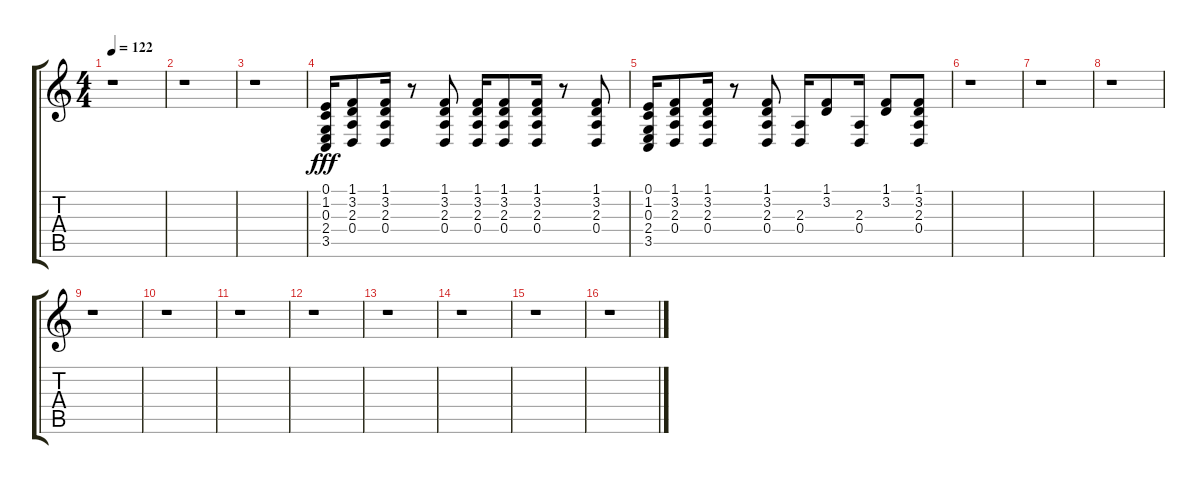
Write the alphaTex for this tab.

\track "" {mute instrument synthbrass1}
\staff {score tabs}
\tuning (E4 B3 G3 D3 A2 E2) {hide}
\ts (4 4)
\tempo 122
\clef g2
\ks c
r.1{dy fff} |
r.1 |
r.1 |
(0.1 1.2 0.3 2.4 3.5).16 (1.1 3.2 2.3 0.4).8 (1.1 3.2 2.3 0.4).16 r.8 (1.1 3.2 2.3 0.4).8 (1.1 3.2 2.3 0.4).16 (1.1 3.2 2.3 0.4).8 (1.1 3.2 2.3 0.4).16 r.8 (1.1 3.2 2.3 0.4).8 |
(0.1 1.2 0.3 2.4 3.5).16 (1.1 3.2 2.3 0.4).8 (1.1 3.2 2.3 0.4).16 r.8 (1.1 3.2 2.3 0.4).8 (2.3 0.4).16 (1.1 3.2).8 (2.3 0.4).16 (1.1 3.2).8 (1.1 3.2 2.3 0.4).8 |
r.1 |
r.1 |
r.1 |
r.1 |
r.1 |
r.1 |
r.1 |
r.1 |
r.1 |
r.1 |
r.1
